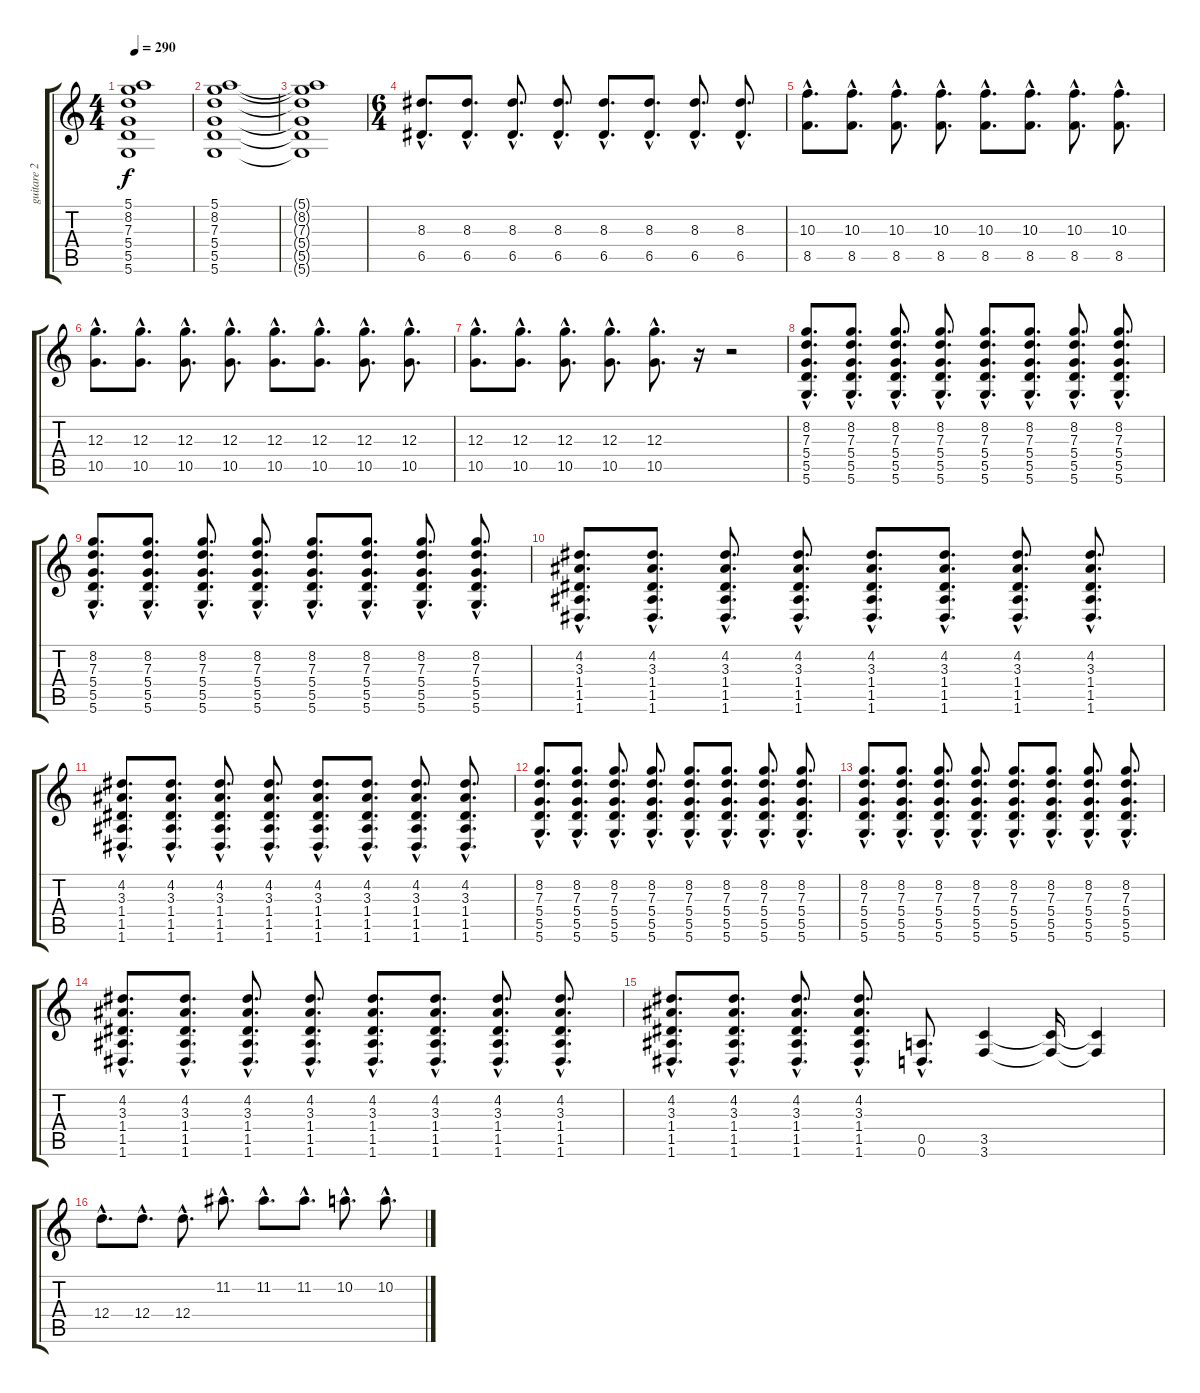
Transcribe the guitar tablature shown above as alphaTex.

\track ("guitare 2" "guitare 2") {instrument distortionguitar}
\staff {score tabs}
\tuning (E4 B3 G3 D3 A2 D2) {hide}
\ts (4 4)
\tempo 290
\clef g2
\ks c
(5.1 8.2 7.3 5.4 5.5 5.6).1{dy f} |
(5.1 8.2 7.3 5.4 5.5 5.6).1 |
(5.1{t} 8.2{t} 7.3{t} 5.4{t} 5.5{t} 5.6{t}).1 |
\ts (6 4)
(8.3{hac} 6.5{hac}).8{d} (8.3{hac} 6.5{hac}).8{d} (8.3{hac} 6.5{hac}).8{d} (8.3{hac} 6.5{hac}).8{d} (8.3{hac} 6.5{hac}).8{d} (8.3{hac} 6.5{hac}).8{d} (8.3{hac} 6.5{hac}).8{d} (8.3{hac} 6.5{hac}).8{d} |
(10.3{hac} 8.5{hac}).8{d} (10.3{hac} 8.5{hac}).8{d} (10.3{hac} 8.5{hac}).8{d} (10.3{hac} 8.5{hac}).8{d} (10.3{hac} 8.5{hac}).8{d} (10.3{hac} 8.5{hac}).8{d} (10.3{hac} 8.5{hac}).8{d} (10.3{hac} 8.5{hac}).8{d} |
(12.3{hac} 10.5{hac}).8{d} (12.3{hac} 10.5{hac}).8{d} (12.3{hac} 10.5{hac}).8{d} (12.3{hac} 10.5{hac}).8{d} (12.3{hac} 10.5{hac}).8{d} (12.3{hac} 10.5{hac}).8{d} (12.3{hac} 10.5{hac}).8{d} (12.3{hac} 10.5{hac}).8{d} |
(12.3{hac} 10.5{hac}).8{d} (12.3{hac} 10.5{hac}).8{d} (12.3{hac} 10.5{hac}).8{d} (12.3{hac} 10.5{hac}).8{d} (12.3{hac} 10.5{hac}).8{d} r.16 r.2 |
(8.2{hac} 7.3{hac} 5.4{hac} 5.5{hac} 5.6{hac}).8{d} (8.2{hac} 7.3{hac} 5.4{hac} 5.5{hac} 5.6{hac}).8{d} (8.2{hac} 7.3{hac} 5.4{hac} 5.5{hac} 5.6{hac}).8{d} (8.2{hac} 7.3{hac} 5.4{hac} 5.5{hac} 5.6{hac}).8{d} (8.2{hac} 7.3{hac} 5.4{hac} 5.5{hac} 5.6{hac}).8{d} (8.2{hac} 7.3{hac} 5.4{hac} 5.5{hac} 5.6{hac}).8{d} (8.2{hac} 7.3{hac} 5.4{hac} 5.5{hac} 5.6{hac}).8{d} (8.2{hac} 7.3{hac} 5.4{hac} 5.5{hac} 5.6{hac}).8{d} |
(8.2{hac} 7.3{hac} 5.4{hac} 5.5{hac} 5.6{hac}).8{d} (8.2{hac} 7.3{hac} 5.4{hac} 5.5{hac} 5.6{hac}).8{d} (8.2{hac} 7.3{hac} 5.4{hac} 5.5{hac} 5.6{hac}).8{d} (8.2{hac} 7.3{hac} 5.4{hac} 5.5{hac} 5.6{hac}).8{d} (8.2{hac} 7.3{hac} 5.4{hac} 5.5{hac} 5.6{hac}).8{d} (8.2{hac} 7.3{hac} 5.4{hac} 5.5{hac} 5.6{hac}).8{d} (8.2{hac} 7.3{hac} 5.4{hac} 5.5{hac} 5.6{hac}).8{d} (8.2{hac} 7.3{hac} 5.4{hac} 5.5{hac} 5.6{hac}).8{d} |
(4.2{hac} 3.3{hac} 1.4{hac} 1.5{hac} 1.6{hac}).8{d} (4.2{hac} 3.3{hac} 1.4{hac} 1.5{hac} 1.6{hac}).8{d} (4.2{hac} 3.3{hac} 1.4{hac} 1.5{hac} 1.6{hac}).8{d} (4.2{hac} 3.3{hac} 1.4{hac} 1.5{hac} 1.6{hac}).8{d} (4.2{hac} 3.3{hac} 1.4{hac} 1.5{hac} 1.6{hac}).8{d} (4.2{hac} 3.3{hac} 1.4{hac} 1.5{hac} 1.6{hac}).8{d} (4.2{hac} 3.3{hac} 1.4{hac} 1.5{hac} 1.6{hac}).8{d} (4.2{hac} 3.3{hac} 1.4{hac} 1.5{hac} 1.6{hac}).8{d} |
(4.2{hac} 3.3{hac} 1.4{hac} 1.5{hac} 1.6{hac}).8{d} (4.2{hac} 3.3{hac} 1.4{hac} 1.5{hac} 1.6{hac}).8{d} (4.2{hac} 3.3{hac} 1.4{hac} 1.5{hac} 1.6{hac}).8{d} (4.2{hac} 3.3{hac} 1.4{hac} 1.5{hac} 1.6{hac}).8{d} (4.2{hac} 3.3{hac} 1.4{hac} 1.5{hac} 1.6{hac}).8{d} (4.2{hac} 3.3{hac} 1.4{hac} 1.5{hac} 1.6{hac}).8{d} (4.2{hac} 3.3{hac} 1.4{hac} 1.5{hac} 1.6{hac}).8{d} (4.2{hac} 3.3{hac} 1.4{hac} 1.5{hac} 1.6{hac}).8{d} |
(8.2{hac} 7.3{hac} 5.4{hac} 5.5{hac} 5.6{hac}).8{d} (8.2{hac} 7.3{hac} 5.4{hac} 5.5{hac} 5.6{hac}).8{d} (8.2{hac} 7.3{hac} 5.4{hac} 5.5{hac} 5.6{hac}).8{d} (8.2{hac} 7.3{hac} 5.4{hac} 5.5{hac} 5.6{hac}).8{d} (8.2{hac} 7.3{hac} 5.4{hac} 5.5{hac} 5.6{hac}).8{d} (8.2{hac} 7.3{hac} 5.4{hac} 5.5{hac} 5.6{hac}).8{d} (8.2{hac} 7.3{hac} 5.4{hac} 5.5{hac} 5.6{hac}).8{d} (8.2{hac} 7.3{hac} 5.4{hac} 5.5{hac} 5.6{hac}).8{d} |
(8.2{hac} 7.3{hac} 5.4{hac} 5.5{hac} 5.6{hac}).8{d} (8.2{hac} 7.3{hac} 5.4{hac} 5.5{hac} 5.6{hac}).8{d} (8.2{hac} 7.3{hac} 5.4{hac} 5.5{hac} 5.6{hac}).8{d} (8.2{hac} 7.3{hac} 5.4{hac} 5.5{hac} 5.6{hac}).8{d} (8.2{hac} 7.3{hac} 5.4{hac} 5.5{hac} 5.6{hac}).8{d} (8.2{hac} 7.3{hac} 5.4{hac} 5.5{hac} 5.6{hac}).8{d} (8.2{hac} 7.3{hac} 5.4{hac} 5.5{hac} 5.6{hac}).8{d} (8.2{hac} 7.3{hac} 5.4{hac} 5.5{hac} 5.6{hac}).8{d} |
(4.2{hac} 3.3{hac} 1.4{hac} 1.5{hac} 1.6{hac}).8{d} (4.2{hac} 3.3{hac} 1.4{hac} 1.5{hac} 1.6{hac}).8{d} (4.2{hac} 3.3{hac} 1.4{hac} 1.5{hac} 1.6{hac}).8{d} (4.2{hac} 3.3{hac} 1.4{hac} 1.5{hac} 1.6{hac}).8{d} (4.2{hac} 3.3{hac} 1.4{hac} 1.5{hac} 1.6{hac}).8{d} (4.2{hac} 3.3{hac} 1.4{hac} 1.5{hac} 1.6{hac}).8{d} (4.2{hac} 3.3{hac} 1.4{hac} 1.5{hac} 1.6{hac}).8{d} (4.2{hac} 3.3{hac} 1.4{hac} 1.5{hac} 1.6{hac}).8{d} |
(4.2{hac} 3.3{hac} 1.4{hac} 1.5{hac} 1.6{hac}).8{d} (4.2{hac} 3.3{hac} 1.4{hac} 1.5{hac} 1.6{hac}).8{d} (4.2{hac} 3.3{hac} 1.4{hac} 1.5{hac} 1.6{hac}).8{d} (4.2{hac} 3.3{hac} 1.4{hac} 1.5{hac} 1.6{hac}).8{d} (0.5{hac} 0.6{hac}).8{d} (3.5 3.6).4 (3.5{t} 3.6{t}).16 (3.5{t} 3.6{t}).4 |
12.4{hac}.8{d} 12.4{hac}.8{d} 12.4{hac}.8{d} 11.2{hac}.8{d} 11.2{hac}.8{d} 11.2{hac}.8{d} 10.2{hac}.8{d} 10.2{hac}.8{d}
